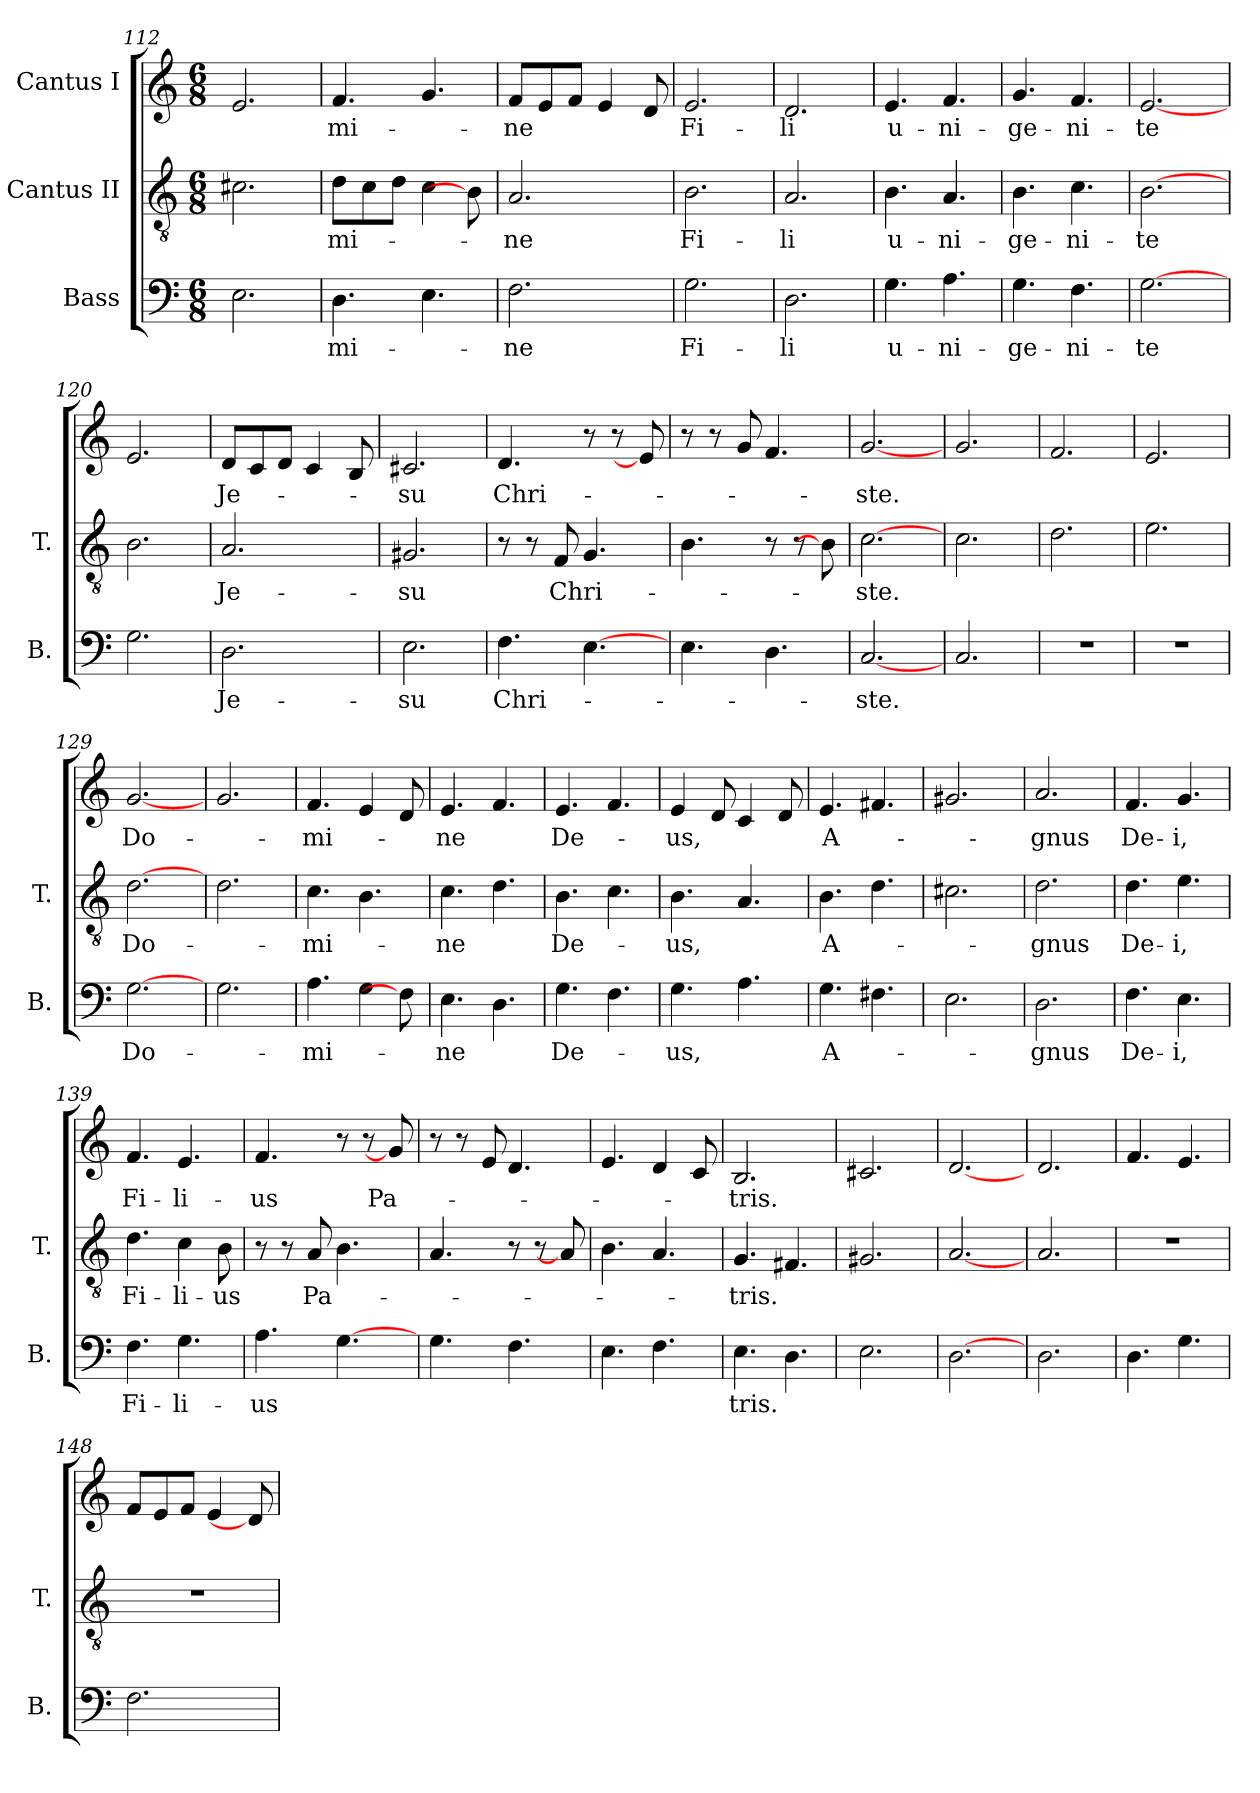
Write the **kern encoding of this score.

**kern	**text	**kern	**text	**kern	**text
*part3	*part3	*part2	*part2	*part1	*part1
*staff3	*staff3	*staff2	*staff2	*staff1	*staff1
*I"Bass	*	*I"Cantus II	*	*I"Cantus I	*
*I'B.	*	*I'T.	*	*	*
*clefF4	*	*clefGv2	*	*clefG2	*
*	*	*ITrd7c12	*	*	*
*k[]	*	*k[]	*	*k[]	*
*C:	*	*C:	*	*C:	*
*M6/8	*	*M6/8	*	*M6/8	*
=112	=112	=112	=112	=112	=112
2.Ei\	.	2.C#Xi\	.	2.ei/	.
=113	=113	=113	=113	=113	=113
!	!LO:LY:b:color=#000000	!	!LO:LY:b:color=#000000	!	!LO:LY:b:color=#000000
4.Di\	-mi-	8Di\L	-mi-	4.fi/	-mi-
.	.	8Ci\	.	.	.
.	.	8Di\J	.	.	.
4.Ei\	.	4Ci\	.	4.gi/	.
.	.	8BBi\L]	.	.	.
=114	=114	=114	=114	=114	=114
!	!LO:LY:b:color=#000000	!	!LO:LY:b:color=#000000	!	!LO:LY:b:color=#000000
2.Fi\	-ne	2.AAi/	-ne	8fi/L	-ne
.	.	.	.	8ei/	.
.	.	.	.	8fi/J	.
.	.	.	.	4ei/	.
.	.	.	.	8di/L	.
=115	=115	=115	=115	=115	=115
!	!LO:LY:b:color=#000000	!	!LO:LY:b:color=#000000	!	!LO:LY:b:color=#000000
2.Gi\	Fi-	2.BBi\	Fi-	2.ei/	Fi-
=116	=116	=116	=116	=116	=116
!	!LO:LY:b:color=#000000	!	!LO:LY:b:color=#000000	!	!LO:LY:b:color=#000000
2.Di\	-li	2.AAi/	-li	2.di/	-li
=117	=117	=117	=117	=117	=117
!	!LO:LY:b:color=#000000	!	!LO:LY:b:color=#000000	!	!LO:LY:b:color=#000000
4.Gi\	u-	4.BBi\	u-	4.ei/	u-
!	!LO:LY:b:color=#000000	!	!LO:LY:b:color=#000000	!	!LO:LY:b:color=#000000
4.Ai\	-ni-	4.AAi/	-ni-	4.fi/	-ni-
=118	=118	=118	=118	=118	=118
!	!LO:LY:b:color=#000000	!	!LO:LY:b:color=#000000	!	!LO:LY:b:color=#000000
4.Gi\	-ge-	4.BBi\	-ge-	4.gi/	-ge-
!	!LO:LY:b:color=#000000	!	!LO:LY:b:color=#000000	!	!LO:LY:b:color=#000000
4.Fi\	-ni-	4.Ci\	-ni-	4.fi/	-ni-
!!LO:LB:g=z
=119	=119	=119	=119	=119	=119
!	!LO:LY:b:color=#000000	!	!LO:LY:b:color=#000000	!	!LO:LY:b:color=#000000
[2.Gi\	-te	[2.BBi\	-te	[2.ei/	-te
=120	=120	=120	=120	=120	=120
2.Gi\	.	2.BBi\	.	2.ei/	.
=121	=121	=121	=121	=121	=121
!	!LO:LY:b:color=#000000	!	!LO:LY:b:color=#000000	!	!LO:LY:b:color=#000000
2.Di\	Je-	2.AAi/	Je-	8di/L	Je-
.	.	.	.	8ci/	.
.	.	.	.	8di/J	.
.	.	.	.	4ci/	.
.	.	.	.	8Bi/L	.
=122	=122	=122	=122	=122	=122
!	!LO:LY:b:color=#000000	!	!LO:LY:b:color=#000000	!	!LO:LY:b:color=#000000
2.Ei\	-su	2.GG#Xi/	-su	2.c#Xi/	-su
=123	=123	=123	=123	=123	=123
!	!LO:LY:b:color=#000000	!	!	!	!LO:LY:b:color=#000000
4.Fi\	Chri-	8r	.	4.di/	Chri-
.	.	8r	.	.	.
!	!	!	!LO:LY:b:color=#000000	!	!
.	.	8FFi/L	Chri-	.	.
[4.Ei\	.	4.GGi/	.	8r	.
.	.	.	.	8r	.
.	.	.	.	8ei/L]	.
=124	=124	=124	=124	=124	=124
4.Ei\	.	4.BBi\	.	8r	.
.	.	.	.	8r	.
.	.	.	.	8gi/L	.
4.Di\	.	8r	.	4.fi/	.
.	.	8r	.	.	.
.	.	8BBi\L]	.	.	.
=125	=125	=125	=125	=125	=125
!	!LO:LY:b:color=#000000	!	!LO:LY:b:color=#000000	!	!LO:LY:b:color=#000000
[2.Ci/	-ste.	[2.Ci\	-ste.	[2.gi/	-ste.
=126	=126	=126	=126	=126	=126
2.Ci/	.	2.Ci\	.	2.gi/	.
=127	=127	=127	=127	=127	=127
!LO:N:vis=1	!	!	!	!	!
2.r	.	2.Di\	.	2.fi/	.
!!LO:LB:g=z
=128	=128	=128	=128	=128	=128
!LO:N:vis=1	!	!	!	!	!
2.r	.	2.Ei\	.	2.ei/	.
=129	=129	=129	=129	=129	=129
!	!LO:LY:b:color=#000000	!	!LO:LY:b:color=#000000	!	!LO:LY:b:color=#000000
[2.Gi\	Do-	[2.Di\	Do-	[2.gi/	Do-
=130	=130	=130	=130	=130	=130
2.Gi\	.	2.Di\	.	2.gi/	.
=131	=131	=131	=131	=131	=131
!	!LO:LY:b:color=#000000	!	!LO:LY:b:color=#000000	!	!LO:LY:b:color=#000000
4.Ai\	-mi-	4.Ci\	-mi-	4.fi/	-mi-
4Gi\	.	4.BBi\	.	4ei/	.
8Fi\L]	.	.	.	8di/L	.
=132	=132	=132	=132	=132	=132
!	!LO:LY:b:color=#000000	!	!LO:LY:b:color=#000000	!	!LO:LY:b:color=#000000
4.Ei\	-ne	4.Ci\	-ne	4.ei/	-ne
4.Di\	.	4.Di\	.	4.fi/	.
=133	=133	=133	=133	=133	=133
!	!LO:LY:b:color=#000000	!	!LO:LY:b:color=#000000	!	!LO:LY:b:color=#000000
4.Gi\	De-	4.BBi\	De-	4.ei/	De-
4.Fi\	.	4.Ci\	.	4.fi/	.
=134	=134	=134	=134	=134	=134
!	!LO:LY:b:color=#000000	!	!LO:LY:b:color=#000000	!	!LO:LY:b:color=#000000
4.Gi\	-us,	4.BBi\	-us,	4ei/	-us,
.	.	.	.	8di/L	.
4.Ai\	.	4.AAi/	.	4ci/	.
.	.	.	.	8di/L	.
=135	=135	=135	=135	=135	=135
!	!LO:LY:b:color=#000000	!	!LO:LY:b:color=#000000	!	!LO:LY:b:color=#000000
4.Gi\	A-	4.BBi\	A-	4.ei/	A-
4.F#Xi\	.	4.Di\	.	4.f#Xi/	.
=136	=136	=136	=136	=136	=136
2.Ei\	.	2.C#Xi\	.	2.g#Xi/	.
!!LO:PB:g=z
=137	=137	=137	=137	=137	=137
!	!LO:LY:b:color=#000000	!	!LO:LY:b:color=#000000	!	!LO:LY:b:color=#000000
2.Di\	-gnus	2.Di\	-gnus	2.ai/	-gnus
=138	=138	=138	=138	=138	=138
!	!LO:LY:b:color=#000000	!	!LO:LY:b:color=#000000	!	!LO:LY:b:color=#000000
4.Fi\	De-	4.Di\	De-	4.fi/	De-
!	!LO:LY:b:color=#000000	!	!LO:LY:b:color=#000000	!	!LO:LY:b:color=#000000
4.Ei\	-i,	4.Ei\	-i,	4.gi/	-i,
=139	=139	=139	=139	=139	=139
!	!LO:LY:b:color=#000000	!	!LO:LY:b:color=#000000	!	!LO:LY:b:color=#000000
4.Fi\	Fi-	4.Di\	Fi-	4.fi/	Fi-
!	!LO:LY:b:color=#000000	!	!LO:LY:b:color=#000000	!	!LO:LY:b:color=#000000
4.Gi\	-li-	4Ci\	-li-	4.ei/	-li-
!	!	!	!LO:LY:b:color=#000000	!	!
.	.	8BBi\L	-us	.	.
=140	=140	=140	=140	=140	=140
!	!LO:LY:b:color=#000000	!	!	!	!LO:LY:b:color=#000000
4.Ai\	-us	8r	.	4.fi/	-us
.	.	8r	.	.	.
!	!	!	!LO:LY:b:color=#000000	!	!
.	.	8AAi/L	Pa-	.	.
[4.Gi\	.	4.BBi\	.	8r	.
.	.	.	.	8r	.
!	!	!	!	!	!LO:LY:b:color=#000000
.	.	.	.	8gi/L]	Pa-
=141	=141	=141	=141	=141	=141
4.Gi\	.	4.AAi/	.	8r	.
.	.	.	.	8r	.
.	.	.	.	8ei/L	.
4.Fi\	.	8r	.	4.di/	.
.	.	8r	.	.	.
.	.	8AAi/L]	.	.	.
=142	=142	=142	=142	=142	=142
4.Ei\	.	4.BBi\	.	4.ei/	.
4.Fi\	.	4.AAi/	.	4di/	.
.	.	.	.	8ci/L	.
=143	=143	=143	=143	=143	=143
!	!LO:LY:b:color=#000000	!	!LO:LY:b:color=#000000	!	!LO:LY:b:color=#000000
4.Ei\	-tris.	4.GGi/	-tris.	2.Bi/	-tris.
4.Di\	.	4.FF#Xi/	.	.	.
=144	=144	=144	=144	=144	=144
2.Ei\	.	2.GG#Xi/	.	2.c#Xi/	.
!!LO:LB:g=z
=145	=145	=145	=145	=145	=145
[2.Di\	.	[2.AAi/	.	[2.di/	.
=146	=146	=146	=146	=146	=146
2.Di\	.	2.AAi/	.	2.di/	.
=147	=147	=147	=147	=147	=147
!	!	!LO:N:vis=1	!	!	!
4.Di\	.	2.r	.	4.fi/	.
4.Gi\	.	.	.	4.ei/	.
=148	=148	=148	=148	=148	=148
!	!	!LO:N:vis=1	!	!	!
2.Fi\	.	2.r	.	8fi/L	.
.	.	.	.	8ei/	.
.	.	.	.	8fi/J	.
.	.	.	.	4ei/	.
.	.	.	.	8di/L]	.
=	=	=	=	=	=
*-	*-	*-	*-	*-	*-
